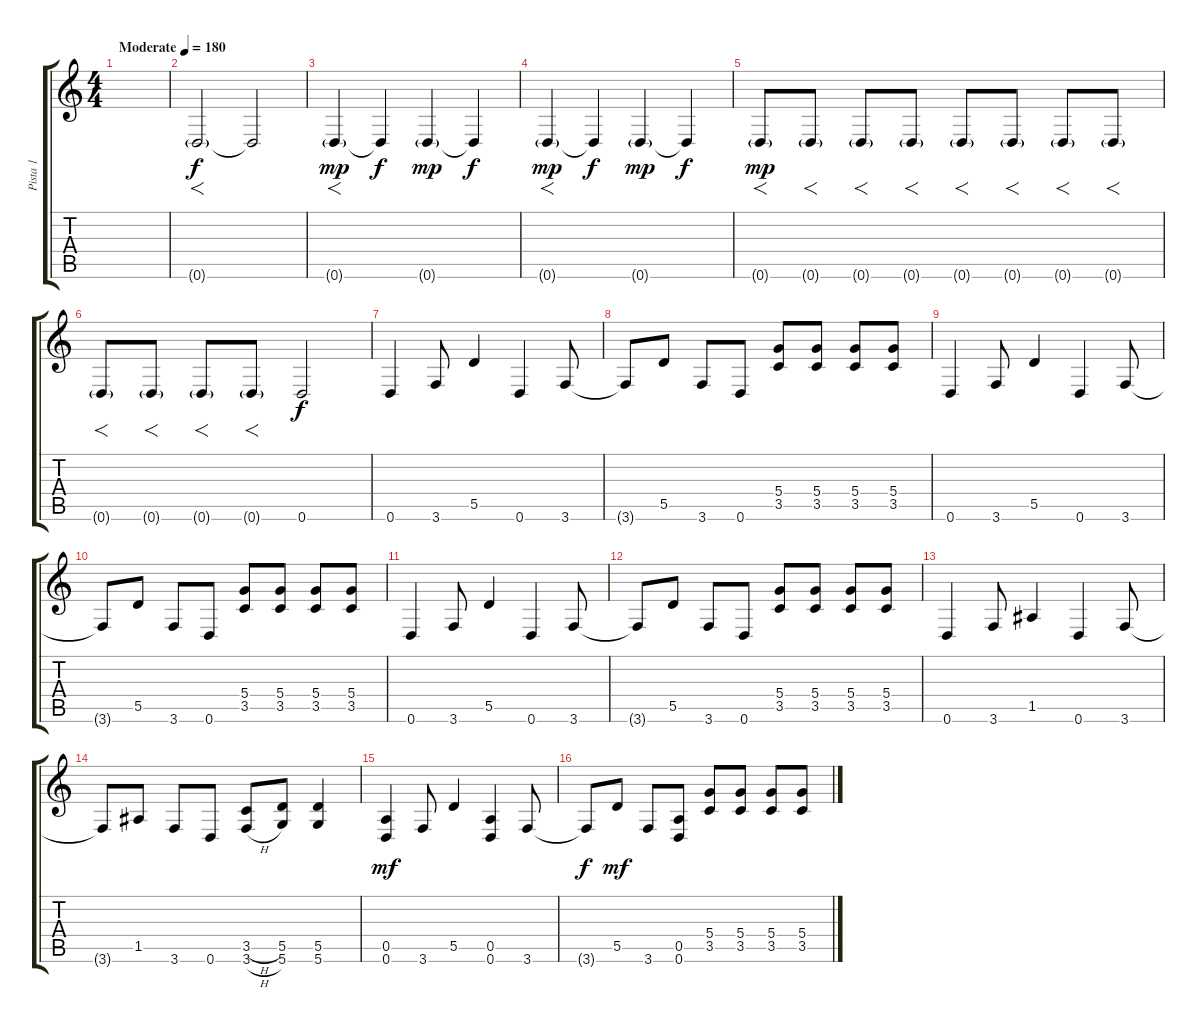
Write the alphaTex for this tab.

\track ("Pista 1" "Pista 1") {instrument distortionguitar}
\staff {score tabs}
\tuning (E4 B3 G3 D3 A2 D2) {hide}
\ts (4 4)
\tempo (180 "Moderate")
\clef g2
\ks c
|
0.6{g}.2{f} 0.6{t}.2{dy f volume 0} |
0.6{g}.4{f dy mp volume 13} 0.6{t}.4{dy f volume 0} 0.6{g}.4{dy mp volume 13} 0.6{t}.4{dy f volume 0} |
0.6{g}.4{f dy mp volume 13} 0.6{t}.4{dy f volume 0} 0.6{g}.4{dy mp volume 13} 0.6{t}.4{dy f volume 0} |
0.6{g}.8{f dy mp volume 13} 0.6{g}.8{f} 0.6{g}.8{f} 0.6{g}.8{f} 0.6{g}.8{f} 0.6{g}.8{f} 0.6{g}.8{f} 0.6{g}.8{f} |
0.6{g}.8{f} 0.6{g}.8{f} 0.6{g}.8{f} 0.6{g}.8{f volume 0} 0.6.2{dy f volume 11} |
0.6.4 3.6.8 5.5.4 0.6.4 3.6.8 |
3.6{t}.8 5.5.8 3.6.8 0.6.8 (5.4 3.5).8 (5.4 3.5).8 (5.4 3.5).8 (5.4 3.5).8 |
0.6.4 3.6.8 5.5.4 0.6.4 3.6.8 |
3.6{t}.8 5.5.8 3.6.8 0.6.8 (5.4 3.5).8 (5.4 3.5).8 (5.4 3.5).8 (5.4 3.5).8 |
0.6.4 3.6.8 5.5.4 0.6.4 3.6.8 |
3.6{t}.8 5.5.8 3.6.8 0.6.8 (5.4 3.5).8 (5.4 3.5).8 (5.4 3.5).8 (5.4 3.5).8 |
0.6.4 3.6.8 1.5.4 0.6.4 3.6.8 |
3.6{t}.8 1.5.8 3.6.8 0.6.8 (3.5{h} 3.6{h}).8 (5.5 5.6).8 (5.5 5.6).4 |
(0.5 0.6).4{dy mf} 3.6.8 5.5.4 (0.5 0.6).4 3.6.8 |
3.6{t}.8{dy f} 5.5.8{dy mf} 3.6.8 (0.5 0.6).8 (5.4 3.5).8 (5.4 3.5).8 (5.4 3.5).8 (5.4 3.5).8
